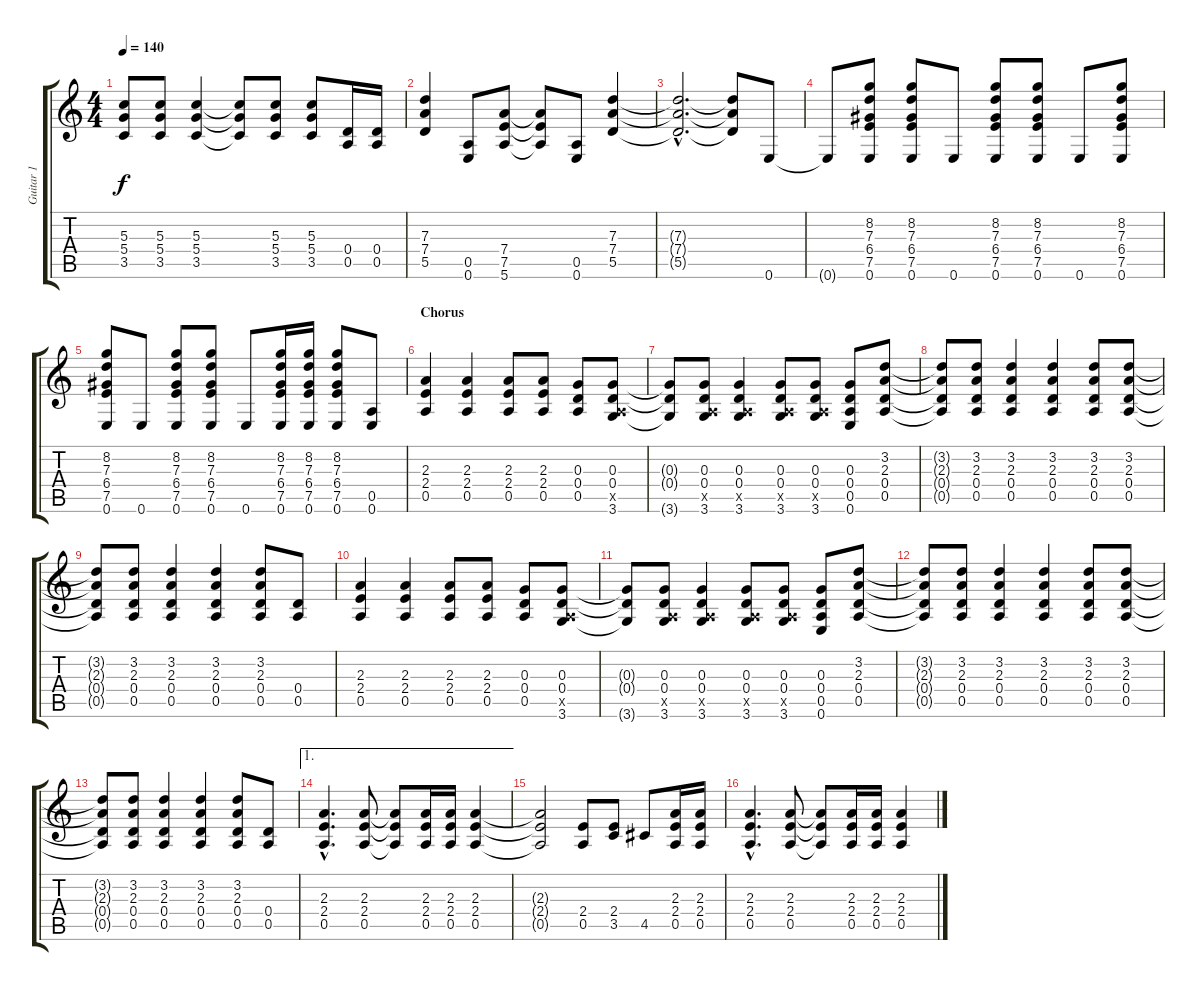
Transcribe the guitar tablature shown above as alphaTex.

\track ("Guitar 1" "Guitar 1") {instrument distortionguitar}
\staff {score tabs}
\tuning (E4 B3 G3 D3 A2 E2) {hide}
\ts (4 4)
\tempo 140
\clef g2
\ks c
(5.3{t} 5.4{t} 3.5{t}).8{dy f} (5.3 5.4 3.5).8 (5.3 5.4 3.5).4 (5.3{t} 5.4{t} 3.5{t}).8 (5.3 5.4 3.5).8 (5.3 5.4 3.5).8 (0.4 0.5).16 (0.4 0.5).16 |
(7.3 7.4 5.5).4 (0.5 0.6).8 (7.4 7.5 5.6).8 (7.4{t} 7.5{t} 5.6{t}).8 (0.5 0.6).8 (7.3 7.4 5.5).4 |
(7.3{hac t} 7.4{hac t} 5.5{hac t}).2{d} (7.3{t} 7.4{t} 5.5{t}).8 0.6.8 |
0.6{t}.8 (8.2 7.3 6.4 7.5 0.6).8 (8.2 7.3 6.4 7.5 0.6).8 0.6.8 (8.2 7.3 6.4 7.5 0.6).8 (8.2 7.3 6.4 7.5 0.6).8 0.6.8 (8.2 7.3 6.4 7.5 0.6).8 |
(8.2 7.3 6.4 7.5 0.6).8 0.6.8 (8.2 7.3 6.4 7.5 0.6).8 (8.2 7.3 6.4 7.5 0.6).8 0.6.8 (8.2 7.3 6.4 7.5 0.6).16 (8.2 7.3 6.4 7.5 0.6).16 (8.2 7.3 6.4 7.5 0.6).8 (0.5 0.6).8 |
\section ("" "Chorus")
(2.3 2.4 0.5).4 (2.3 2.4 0.5).4 (2.3 2.4 0.5).8 (2.3 2.4 0.5).8 (0.3 0.4 0.5).8 (0.3 0.4 0.5{x} 3.6).8 |
(0.3{t} 0.4{t} 3.6{t}).8 (0.3 0.4 0.5{x} 3.6).8 (0.3 0.4 0.5{x} 3.6).4 (0.3 0.4 0.5{x} 3.6).8 (0.3 0.4 0.5{x} 3.6).8 (0.3 0.4 0.5 0.6).8 (3.2 2.3 0.4 0.5).8 |
(3.2{t} 2.3{t} 0.4{t} 0.5{t}).8 (3.2 2.3 0.4 0.5).8 (3.2 2.3 0.4 0.5).4 (3.2 2.3 0.4 0.5).4 (3.2 2.3 0.4 0.5).8 (3.2 2.3 0.4 0.5).8 |
(3.2{t} 2.3{t} 0.4{t} 0.5{t}).8 (3.2 2.3 0.4 0.5).8 (3.2 2.3 0.4 0.5).4 (3.2 2.3 0.4 0.5).4 (3.2 2.3 0.4 0.5).8 (0.4 0.5).8 |
(2.3 2.4 0.5).4 (2.3 2.4 0.5).4 (2.3 2.4 0.5).8 (2.3 2.4 0.5).8 (0.3 0.4 0.5).8 (0.3 0.4 0.5{x} 3.6).8 |
(0.3{t} 0.4{t} 3.6{t}).8 (0.3 0.4 0.5{x} 3.6).8 (0.3 0.4 0.5{x} 3.6).4 (0.3 0.4 0.5{x} 3.6).8 (0.3 0.4 0.5{x} 3.6).8 (0.3 0.4 0.5 0.6).8 (3.2 2.3 0.4 0.5).8 |
(3.2{t} 2.3{t} 0.4{t} 0.5{t}).8 (3.2 2.3 0.4 0.5).8 (3.2 2.3 0.4 0.5).4 (3.2 2.3 0.4 0.5).4 (3.2 2.3 0.4 0.5).8 (3.2 2.3 0.4 0.5).8 |
(3.2{t} 2.3{t} 0.4{t} 0.5{t}).8 (3.2 2.3 0.4 0.5).8 (3.2 2.3 0.4 0.5).4 (3.2 2.3 0.4 0.5).4 (3.2 2.3 0.4 0.5).8 (0.4 0.5).8 |
\ae 1
(2.3{hac} 2.4{hac} 0.5{hac}).4{d} (2.3 2.4 0.5).8 (2.3{t} 2.4{t} 0.5{t}).8 (2.3 2.4 0.5).16 (2.3 2.4 0.5).16 (2.3 2.4 0.5).4 |
(2.3{t} 2.4{t} 0.5{t}).2 (2.4 0.5).8 (2.4 3.5).8 4.5.8 (2.3 2.4 0.5).16 (2.3 2.4 0.5).16 |
(2.3{hac} 2.4{hac} 0.5{hac}).4{d} (2.3 2.4 0.5).8 (2.3{t} 2.4{t} 0.5{t}).8 (2.3 2.4 0.5).16 (2.3 2.4 0.5).16 (2.3 2.4 0.5).4
